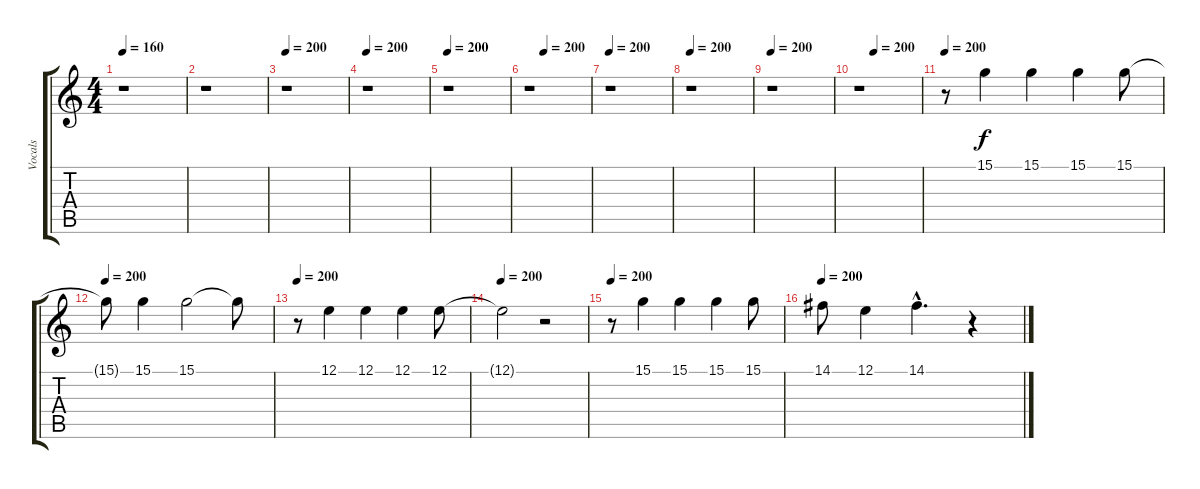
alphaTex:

\track ("Vocals" "Vocals") {instrument lead1square}
\staff {score tabs}
\tuning (E4 B3 G3 D3 A2 E2) {hide}
\ts (4 4)
\tempo 160
\clef g2
\ks c
r.1{dy f} |
r.1 |
\tempo 200
r.1 |
\tempo 200
r.1 |
\tempo 200
r.1 |
\tempo (200 0.25)
r.1 |
\tempo 200
r.1 |
\tempo 200
r.1 |
\tempo 200
r.1 |
\tempo (200 0.25)
r.1 |
\tempo 200
r.8 15.1.4 15.1.4 15.1.4 15.1.8 |
\tempo 200
15.1{t}.8 15.1.4 15.1.2 15.1{t}.8 |
\tempo 200
r.8 12.1.4 12.1.4 12.1.4 12.1.8 |
\tempo 200
12.1{t}.2 r.2 |
\tempo 200
r.8 15.1.4 15.1.4 15.1.4 15.1.8 |
\tempo 200
14.1.8 12.1.4 14.1{hac}.4{d} r.4
